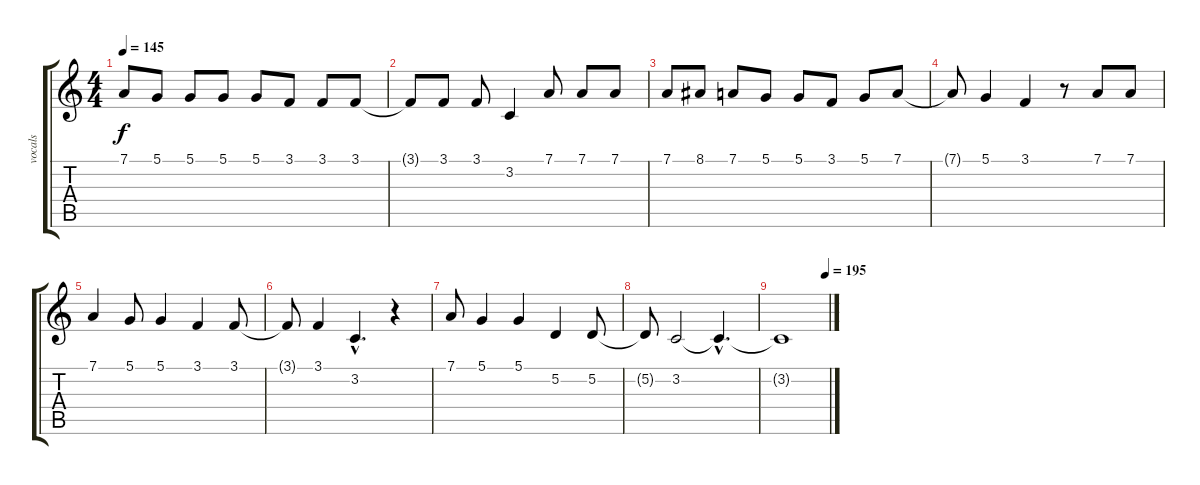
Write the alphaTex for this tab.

\track ("vocals" "vocals") {instrument oboe}
\staff {score tabs}
\tuning (D4 A3 F3 C3 G2 D2) {hide}
\ts (4 4)
\tempo 145
\clef g2
\ks c
7.1.8{dy f} 5.1.8 5.1.8 5.1.8 5.1.8 3.1.8 3.1.8 3.1.8 |
3.1{t}.8 3.1.8 3.1.8 3.2.4 7.1.8 7.1.8 7.1.8 |
7.1.8 8.1.8 7.1.8 5.1.8 5.1.8 3.1.8 5.1.8 7.1.8 |
7.1{t}.8 5.1.4 3.1.4 r.8 7.1.8 7.1.8 |
7.1.4 5.1.8 5.1.4 3.1.4 3.1.8 |
3.1{t}.8 3.1.4 3.2{hac}.4{d} r.4 |
7.1.8 5.1.4 5.1.4 5.2.4 5.2.8 |
5.2{t}.8 3.2.2 3.2{hac t}.4{d volume 0} |
\tempo (195 0.9375)
3.2{t}.1
